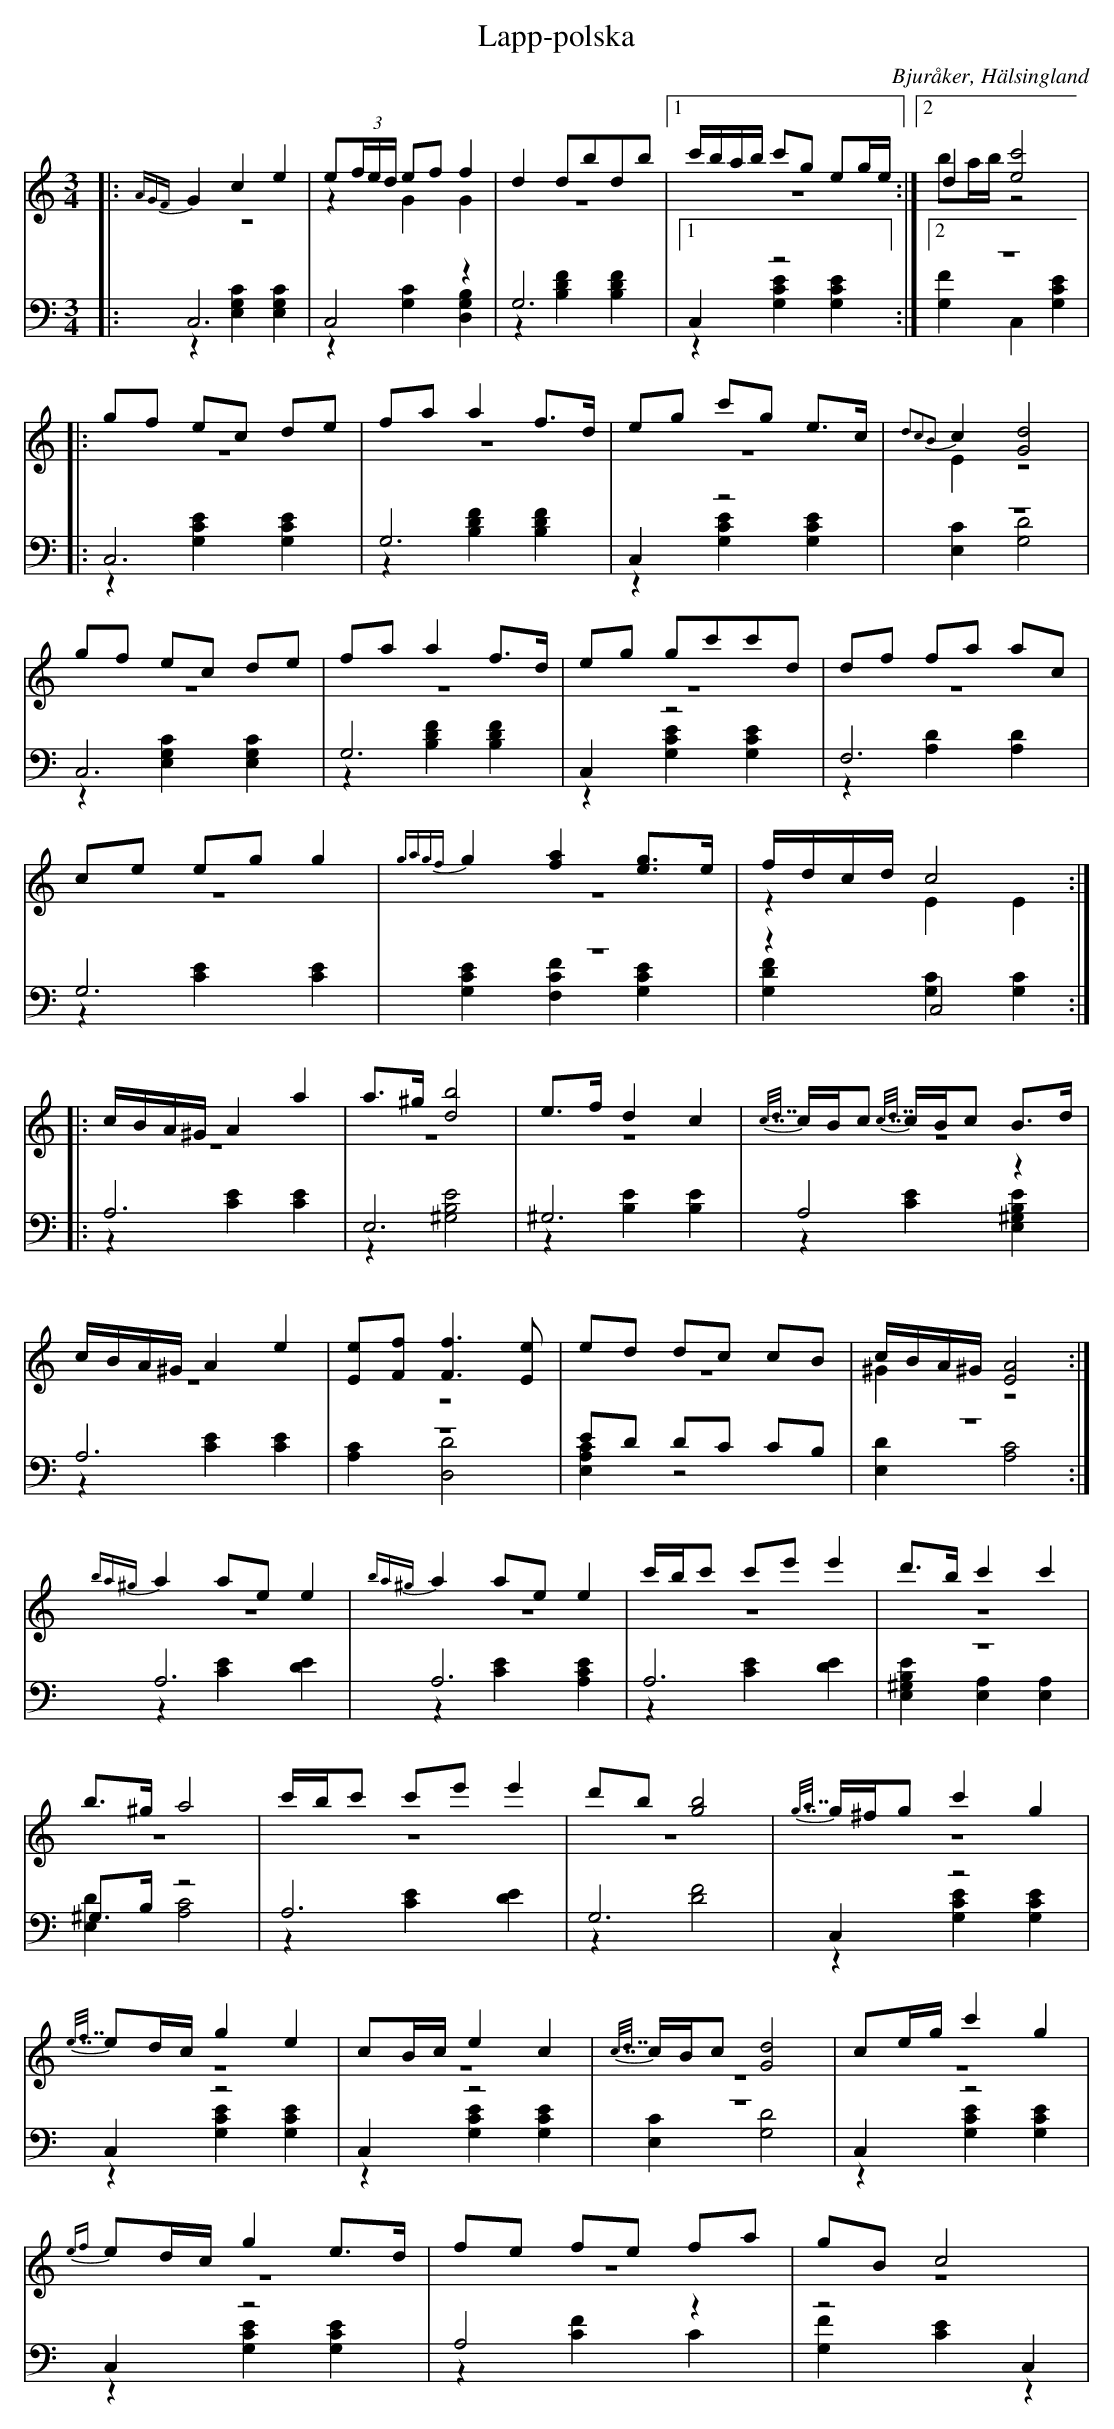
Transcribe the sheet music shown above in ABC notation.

X:1
T: Lapp-polska
O: Bjuråker, Hälsingland
M: 3/4
L: 1/8
K: C
V:1
V:2 merge
V:3
V:4 merge
V:1
|:{A8/5G6/5F}G2 c2 e2|e(3f/e/d/ ef f2|d2 dbdb|1 c'/b/a/b/ c'g eg/e/:|2 d2 [e4c'4]|
|:gf ec de|fa a2 f>d|eg c'g e>c|{d2c2B2}c2 [G4d4]|
gf ec de|fa a2 f>d|eg gc'c'd|df fa ac|
ce eg g2|{g8/5a8/5g8/5f8/5}g2 [f2a2] [eg]>e|f/d/c/d/  c4:|
|:c/B/A/^G/ A2 a2|a>^g [d4b4]|e>f d2 c2|{c7/8d7/8}c/B/c {c7/8d7/8}c/B/c B>d|
c/B/A/^G/ A2 e2|[Ee][Ff] [F3f3] [Ee] |ed dc cB|c/B/A/^G/ [E4A4]:|
{ba^g}a2 ae e2|{ba^g}a2 ae e2|c'/b/c' c'e' e'2  |d'>b c'2 c'2|
 b>^g a4|c'/b/c' c'e' e'2|d'b [g4b4]|{g7/8a7/8}g/^f/g c'2 g2|
{e7/8f7/8}ed/c/ g2 e2|cB/c/ e2 c2|{c7/8d7/8}c/B/c [G4d4]|ce/g/ c'2 g2|
{ef}ed/c/ g2 e>d|fe fe fa|gB c4|
V:2
|:z6|z2 G2 G2|z6|1 z6:|2 ba/b/ z4|
|:z6|z6|z6|E2 z4|
 z6|z6|z6|z6|
z6|z6|z2 E2 E2:|
|:z6|z6|z6|z6|
 z6|z6|z6|^G2 z4:|
|z6|z6|z6|z6|
 z6|z6|z6|z6|
z6|z6|z6|z6|
z6|z6|z6|
V:3  clef=bass
|:C,6|C,4 z2|G,6|1 C,2 z4:|2 z6|
|:C,6|G,6|C,2 z4|z6|
C,6|G,6|C,2 z4|F,6|
G,6|z6|z2 C,4:|
|:A,6|E,6|^G,6|A,4 z2|
A,6|z6|ED DC CB,|z6:|
A,6|A,6|A,6|z6|
 ^G,>B, z4|A,6|G,6|C,2 z4|
C,2 z4|C,2 z4|z6|C,2 z4|
C,2 z4|A,4 z2|z4 C,2|
V:4  clef=bass
|:z2 [E,2G,2C2] [E,2G,2C2]|z2 [G,2C2] [D,2G,2B,2]|z2 [B,2D2F2] [B,2D2F2]|1 z2 [G,2C2E2] [G,2C2E2]:|2 [G,2F2] C,2 [G,2C2E2]|
|:z2 [G,2C2E2] [G,2C2E2]|z2 [B,2D2F2] [B,2D2F2]|z2 [G,2C2E2] [G,2C2E2]|[E,2C2] [G,4D4]|
z2 [E,2G,2C2] [E,2G,2C2]|z2 [B,2D2F2] [B,2D2F2]|z2 [G,2C2E2] [G,2C2E2]|z2 [A,2D2] [A,2D2]|
z2 [C2E2] [C2E2]|[G,2C2E2] [F,2C2F2] [G,2C2E2] |[G,2D2F2] [G,2C2] [G,2C2]:|
|:z2 [C2E2] [C2E2]|z2 [^G,4B,4E4]|z2 [B,2E2] [B,2E2]|z2 [C2E2] [E,2^G,2B,2E2]|
z2 [C2E2] [C2E2]|[A,2C2] [D,4D4]|[E,2A,2C2] z4|[E,2D2] [A,4C4]:|
z2 [C2E2] [D2E2]|z2 [C2E2] [A,2C2E2]|z2 [C2E2] [D2E2]|[E,2^G,2B,2E2] [A,2E,2] [A,2E,2]|
 [E,2D2] [A,4C4]|z2 [C2E2] [D2E2]|z2 [D4F4]|z2 [G,2C2E2] [G,2C2E2]|
z2 [G,2C2E2] [G,2C2E2]|z2 [G,2C2E2] [G,2C2E2]|[E,2C2] [G,4D4]|z2 [G,2C2E2] [G,2C2E2]|
z2 [G,2C2E2] [G,2C2E2]|z2 [C2F2] C2|[G,2F2] [C2E2] z2|
